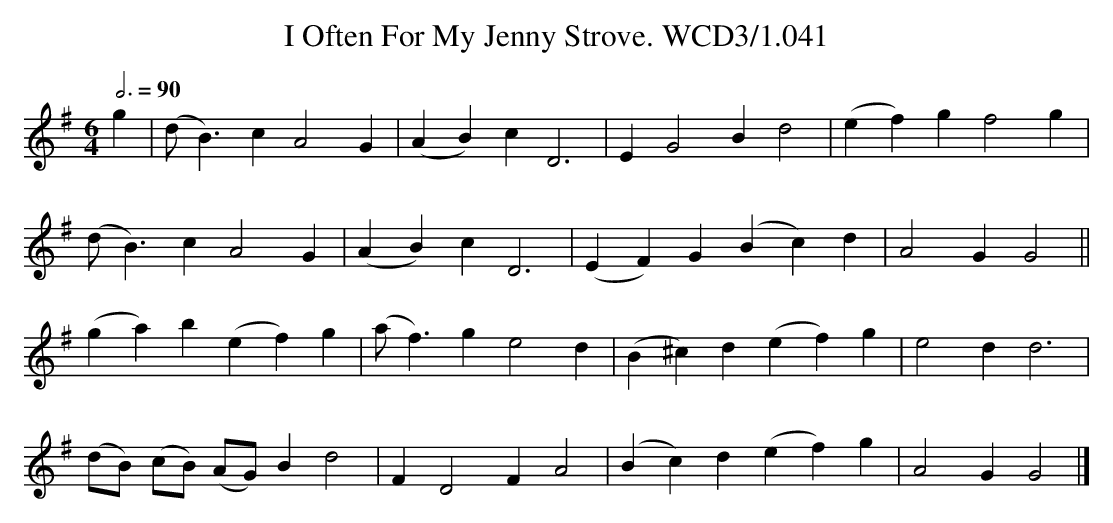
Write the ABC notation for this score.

X:1
T:I Often For My Jenny Strove. WCD3/1.041
M:6/4
L:1/4
Q:3/4=90
K:G
g|(d/B3/)c A2G|(AB)c D3|EG2 Bd2|(ef)g f2g|
(d/B3/)c A2G|(AB)c D3|(EF)G(Bc)d|A2G G2||
(ga)b(ef)g|(a/f3/)g e2d|(B^c)d(ef)g|e2d d3|
(d/B/) (c/B/) (A/G/) Bd2|FD2FA2|(Bc)d(ef)g|A2GG2|]
